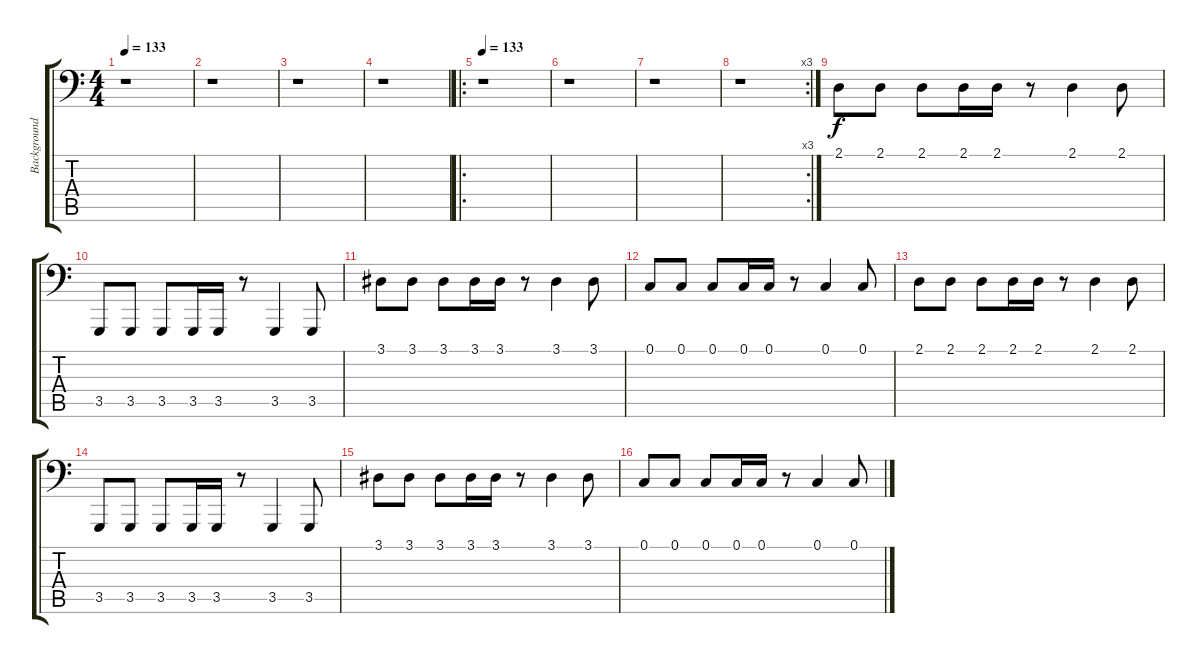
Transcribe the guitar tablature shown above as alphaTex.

\track ("Background (Keyboard)" "Background") {instrument lead2sawtooth}
\staff {score tabs}
\tuning (C3 G2 D2 A1 E1 B0) {hide}
\ts (4 4)
\tempo 133
\clef f4
\ks c
r.1{dy f} |
r.1 |
r.1 |
r.1 |
\ro
\tempo 133
r.1 |
r.1 |
r.1 |
\rc 3
r.1 |
2.1.8 2.1.8 2.1.8 2.1.16 2.1.16 r.8 2.1.4 2.1.8 |
3.5.8 3.5.8 3.5.8 3.5.16 3.5.16 r.8 3.5.4 3.5.8 |
3.1.8 3.1.8 3.1.8 3.1.16 3.1.16 r.8 3.1.4 3.1.8 |
0.1.8 0.1.8 0.1.8 0.1.16 0.1.16 r.8 0.1.4 0.1.8 |
2.1.8 2.1.8 2.1.8 2.1.16 2.1.16 r.8 2.1.4 2.1.8 |
3.5.8 3.5.8 3.5.8 3.5.16 3.5.16 r.8 3.5.4 3.5.8 |
3.1.8 3.1.8 3.1.8 3.1.16 3.1.16 r.8 3.1.4 3.1.8 |
0.1.8 0.1.8 0.1.8 0.1.16 0.1.16 r.8 0.1.4 0.1.8
